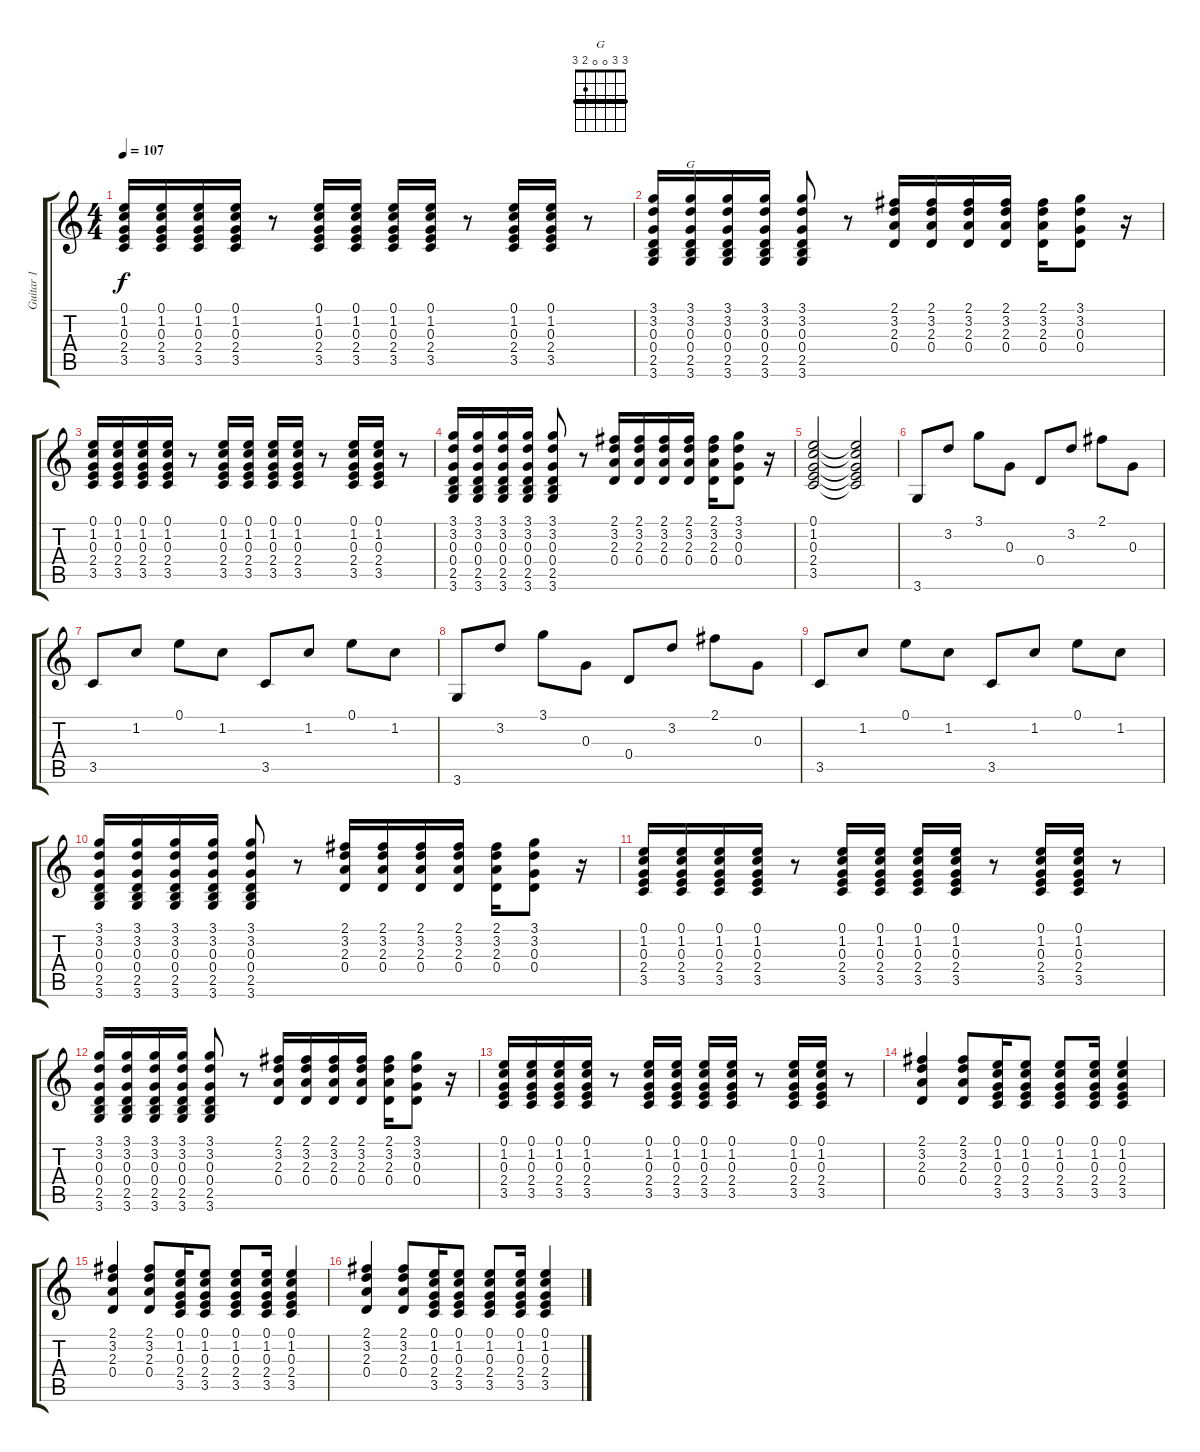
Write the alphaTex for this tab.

\track ("Guitar 1" "Guitar 1") {instrument distortionguitar}
\staff {score tabs}
\tuning (E4 B3 G3 D3 A2 E2) {hide}
\chord ("G" 3 3 0 0 2 3) {barre 3}
\ts (4 4)
\tempo 107
\clef g2
\ks c
(0.1 1.2 0.3 2.4 3.5).16{dy f} (0.1 1.2 0.3 2.4 3.5).16 (0.1 1.2 0.3 2.4 3.5).16 (0.1 1.2 0.3 2.4 3.5).16 r.8 (0.1 1.2 0.3 2.4 3.5).16 (0.1 1.2 0.3 2.4 3.5).16 (0.1 1.2 0.3 2.4 3.5).16 (0.1 1.2 0.3 2.4 3.5).16 r.8 (0.1 1.2 0.3 2.4 3.5).16 (0.1 1.2 0.3 2.4 3.5).16 r.8 |
(3.1 3.2 0.3 0.4 2.5 3.6).16 (3.1 3.2 0.3 0.4 2.5 3.6).16{ch "G"} (3.1 3.2 0.3 0.4 2.5 3.6).16 (3.1 3.2 0.3 0.4 2.5 3.6).16 (3.1 3.2 0.3 0.4 2.5 3.6).8 r.8 (2.1 3.2 2.3 0.4).16 (2.1 3.2 2.3 0.4).16 (2.1 3.2 2.3 0.4).16 (2.1 3.2 2.3 0.4).16 (2.1 3.2 2.3 0.4).16 (3.1 3.2 0.3 0.4).8 r.16 |
(0.1 1.2 0.3 2.4 3.5).16 (0.1 1.2 0.3 2.4 3.5).16 (0.1 1.2 0.3 2.4 3.5).16 (0.1 1.2 0.3 2.4 3.5).16 r.8 (0.1 1.2 0.3 2.4 3.5).16 (0.1 1.2 0.3 2.4 3.5).16 (0.1 1.2 0.3 2.4 3.5).16 (0.1 1.2 0.3 2.4 3.5).16 r.8 (0.1 1.2 0.3 2.4 3.5).16 (0.1 1.2 0.3 2.4 3.5).16 r.8 |
(3.1 3.2 0.3 0.4 2.5 3.6).16 (3.1 3.2 0.3 0.4 2.5 3.6).16 (3.1 3.2 0.3 0.4 2.5 3.6).16 (3.1 3.2 0.3 0.4 2.5 3.6).16 (3.1 3.2 0.3 0.4 2.5 3.6).8 r.8 (2.1 3.2 2.3 0.4).16 (2.1 3.2 2.3 0.4).16 (2.1 3.2 2.3 0.4).16 (2.1 3.2 2.3 0.4).16 (2.1 3.2 2.3 0.4).16 (3.1 3.2 0.3 0.4).8 r.16 |
(0.1 1.2 0.3 2.4 3.5).2 (0.1{t} 1.2{t} 0.3{t} 2.4{t} 3.5{t}).2 |
3.6.8{volume 7 instrument acousticguitarsteel} 3.2.8 3.1.8 0.3.8 0.4.8 3.2.8 2.1.8 0.3.8 |
3.5.8 1.2.8 0.1.8 1.2.8 3.5.8 1.2.8 0.1.8 1.2.8 |
3.6.8 3.2.8 3.1.8 0.3.8 0.4.8 3.2.8 2.1.8 0.3.8 |
3.5.8 1.2.8 0.1.8 1.2.8 3.5.8 1.2.8 0.1.8 1.2.8 |
(3.1 3.2 0.3 0.4 2.5 3.6).16{volume 14 instrument distortionguitar} (3.1 3.2 0.3 0.4 2.5 3.6).16 (3.1 3.2 0.3 0.4 2.5 3.6).16 (3.1 3.2 0.3 0.4 2.5 3.6).16 (3.1 3.2 0.3 0.4 2.5 3.6).8 r.8 (2.1 3.2 2.3 0.4).16 (2.1 3.2 2.3 0.4).16 (2.1 3.2 2.3 0.4).16 (2.1 3.2 2.3 0.4).16 (2.1 3.2 2.3 0.4).16 (3.1 3.2 0.3 0.4).8 r.16 |
(0.1 1.2 0.3 2.4 3.5).16 (0.1 1.2 0.3 2.4 3.5).16 (0.1 1.2 0.3 2.4 3.5).16 (0.1 1.2 0.3 2.4 3.5).16 r.8 (0.1 1.2 0.3 2.4 3.5).16 (0.1 1.2 0.3 2.4 3.5).16 (0.1 1.2 0.3 2.4 3.5).16 (0.1 1.2 0.3 2.4 3.5).16 r.8 (0.1 1.2 0.3 2.4 3.5).16 (0.1 1.2 0.3 2.4 3.5).16 r.8 |
(3.1 3.2 0.3 0.4 2.5 3.6).16 (3.1 3.2 0.3 0.4 2.5 3.6).16 (3.1 3.2 0.3 0.4 2.5 3.6).16 (3.1 3.2 0.3 0.4 2.5 3.6).16 (3.1 3.2 0.3 0.4 2.5 3.6).8 r.8 (2.1 3.2 2.3 0.4).16 (2.1 3.2 2.3 0.4).16 (2.1 3.2 2.3 0.4).16 (2.1 3.2 2.3 0.4).16 (2.1 3.2 2.3 0.4).16 (3.1 3.2 0.3 0.4).8 r.16 |
(0.1 1.2 0.3 2.4 3.5).16 (0.1 1.2 0.3 2.4 3.5).16 (0.1 1.2 0.3 2.4 3.5).16 (0.1 1.2 0.3 2.4 3.5).16 r.8 (0.1 1.2 0.3 2.4 3.5).16 (0.1 1.2 0.3 2.4 3.5).16 (0.1 1.2 0.3 2.4 3.5).16 (0.1 1.2 0.3 2.4 3.5).16 r.8 (0.1 1.2 0.3 2.4 3.5).16 (0.1 1.2 0.3 2.4 3.5).16 r.8 |
(2.1 3.2 2.3 0.4).4 (2.1 3.2 2.3 0.4).8 (0.1 1.2 0.3 2.4 3.5).16 (0.1 1.2 0.3 2.4 3.5).8 (0.1 1.2 0.3 2.4 3.5).8 (0.1 1.2 0.3 2.4 3.5).16 (0.1 1.2 0.3 2.4 3.5).4 |
(2.1 3.2 2.3 0.4).4 (2.1 3.2 2.3 0.4).8 (0.1 1.2 0.3 2.4 3.5).16 (0.1 1.2 0.3 2.4 3.5).8 (0.1 1.2 0.3 2.4 3.5).8 (0.1 1.2 0.3 2.4 3.5).16 (0.1 1.2 0.3 2.4 3.5).4 |
(2.1 3.2 2.3 0.4).4 (2.1 3.2 2.3 0.4).8 (0.1 1.2 0.3 2.4 3.5).16 (0.1 1.2 0.3 2.4 3.5).8 (0.1 1.2 0.3 2.4 3.5).8 (0.1 1.2 0.3 2.4 3.5).16 (0.1 1.2 0.3 2.4 3.5).4
